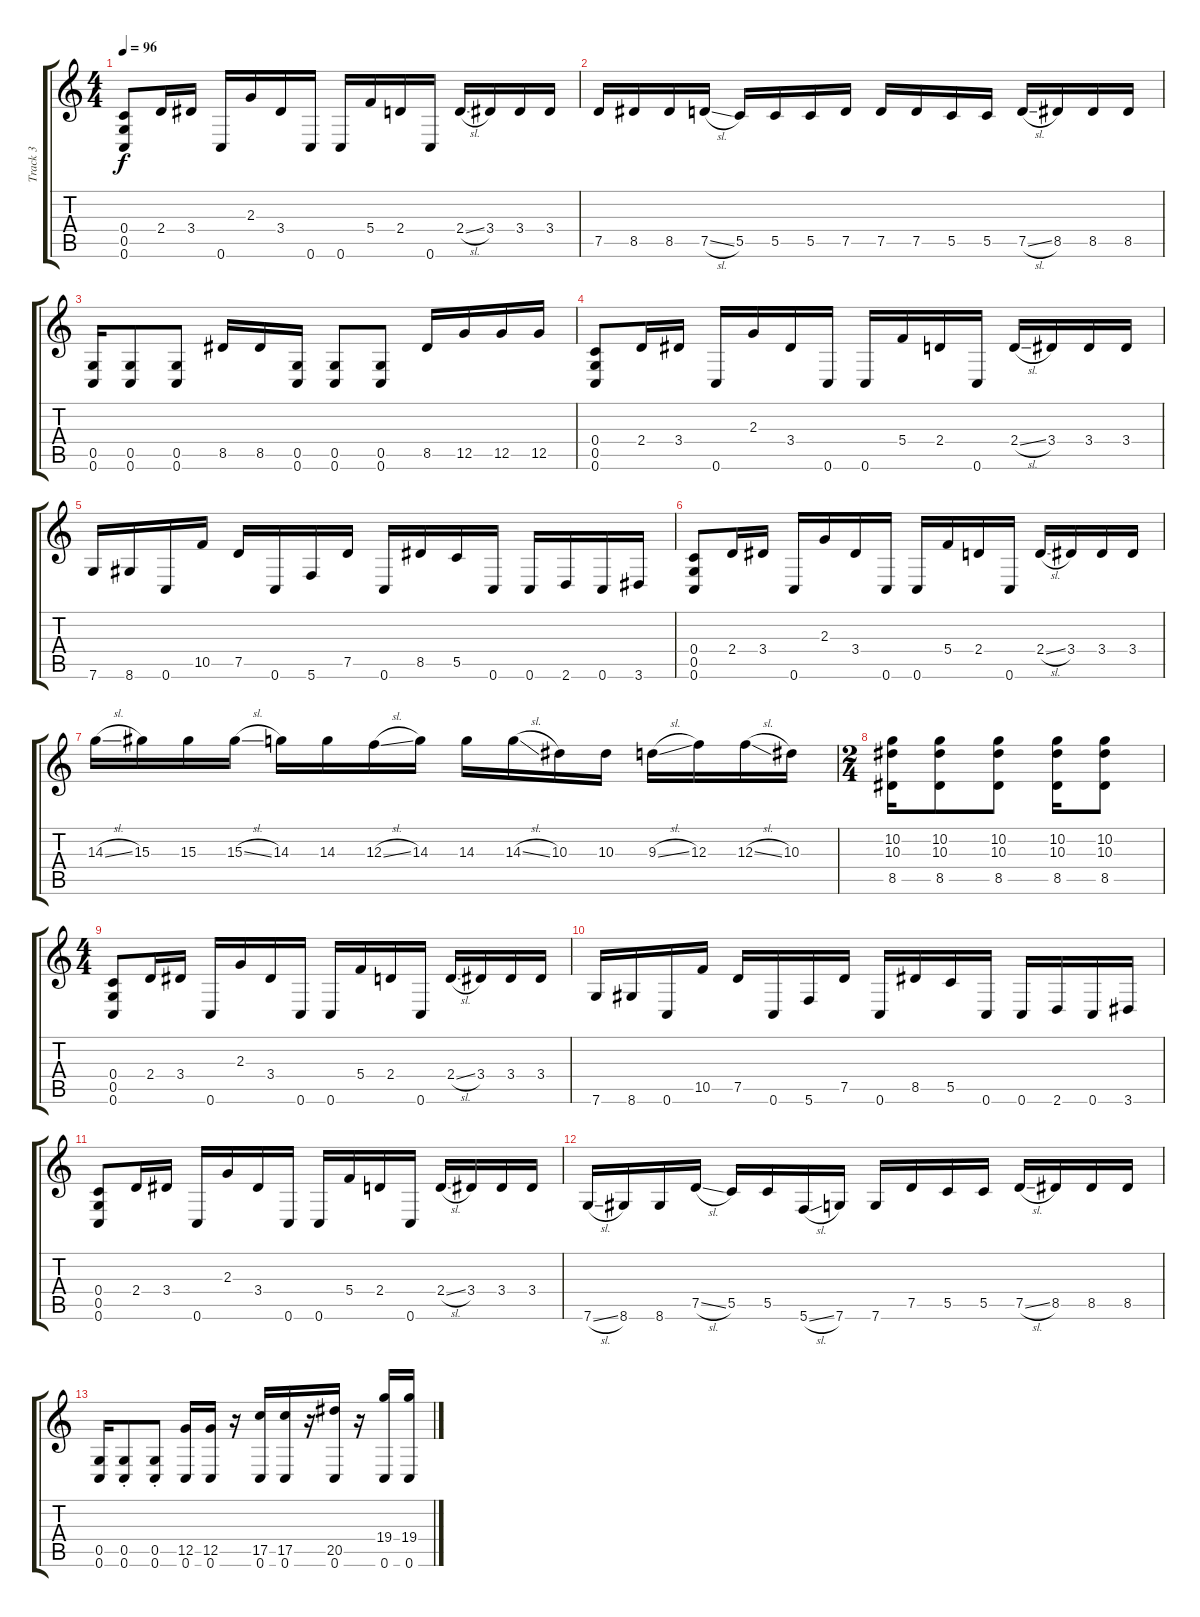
\track ("Track 3" "Track 3") {instrument overdrivenguitar}
\staff {score tabs}
\tuning (D4 A3 F3 C3 G2 C2) {hide}
\ts (4 4)
\tempo 96
\clef g2
\ks c
(0.4 0.5 0.6).8{dy f} 2.4.16 3.4.16 0.6.16 2.3.16 3.4.16 0.6.16 0.6.16 5.4.16 2.4.16 0.6.16 2.4{sl}.16 3.4.16 3.4.16 3.4.16 |
7.5.16 8.5.16 8.5.16 7.5{sl}.16 5.5.16 5.5.16 5.5.16 7.5.16 7.5.16 7.5.16 5.5.16 5.5.16 7.5{sl}.16 8.5.16 8.5.16 8.5.16 |
(0.5 0.6).16 (0.5 0.6).8 (0.5 0.6).8 8.5.16 8.5.16 (0.5 0.6).16 (0.5 0.6).8 (0.5 0.6).8 8.5.16 12.5.16 12.5.16 12.5.16 |
(0.4 0.5 0.6).8 2.4.16 3.4.16 0.6.16 2.3.16 3.4.16 0.6.16 0.6.16 5.4.16 2.4.16 0.6.16 2.4{sl}.16 3.4.16 3.4.16 3.4.16 |
7.6.16 8.6.16 0.6.16 10.5.16 7.5.16 0.6.16 5.6.16 7.5.16 0.6.16 8.5.16 5.5.16 0.6.16 0.6.16 2.6.16 0.6.16 3.6.16 |
(0.4 0.5 0.6).8 2.4.16 3.4.16 0.6.16 2.3.16 3.4.16 0.6.16 0.6.16 5.4.16 2.4.16 0.6.16 2.4{sl}.16 3.4.16 3.4.16 3.4.16 |
14.3{sl}.16 15.3.16 15.3.16 15.3{sl}.16 14.3.16 14.3.16 12.3{sl}.16 14.3.16 14.3.16 14.3{sl}.16 10.3.16 10.3.16 9.3{sl}.16 12.3.16 12.3{sl}.16 10.3.16 |
\ts (2 4)
(10.2 10.3 8.5).16 (10.2 10.3 8.5).8 (10.2 10.3 8.5).8 (10.2 10.3 8.5).16 (10.2 10.3 8.5).8 |
\ts (4 4)
(0.4 0.5 0.6).8 2.4.16 3.4.16 0.6.16 2.3.16 3.4.16 0.6.16 0.6.16 5.4.16 2.4.16 0.6.16 2.4{sl}.16 3.4.16 3.4.16 3.4.16 |
7.6.16 8.6.16 0.6.16 10.5.16 7.5.16 0.6.16 5.6.16 7.5.16 0.6.16 8.5.16 5.5.16 0.6.16 0.6.16 2.6.16 0.6.16 3.6.16 |
(0.4 0.5 0.6).8 2.4.16 3.4.16 0.6.16 2.3.16 3.4.16 0.6.16 0.6.16 5.4.16 2.4.16 0.6.16 2.4{sl}.16 3.4.16 3.4.16 3.4.16 |
7.6{sl}.16 8.6.16 8.6.16 7.5{sl}.16 5.5.16 5.5.16 5.6{sl}.16 7.6.16 7.6.16 7.5.16 5.5.16 5.5.16 7.5{sl}.16 8.5.16 8.5.16 8.5.16 |
(0.5 0.6).16 (0.5{st} 0.6{st}).8 (0.5{st} 0.6{st}).8 (12.5 0.6).16 (12.5 0.6).16 r.16 (17.5 0.6).16 (17.5 0.6).16 r.16 (20.5 0.6).16 r.16 (19.4 0.6).16 (19.4 0.6).16
